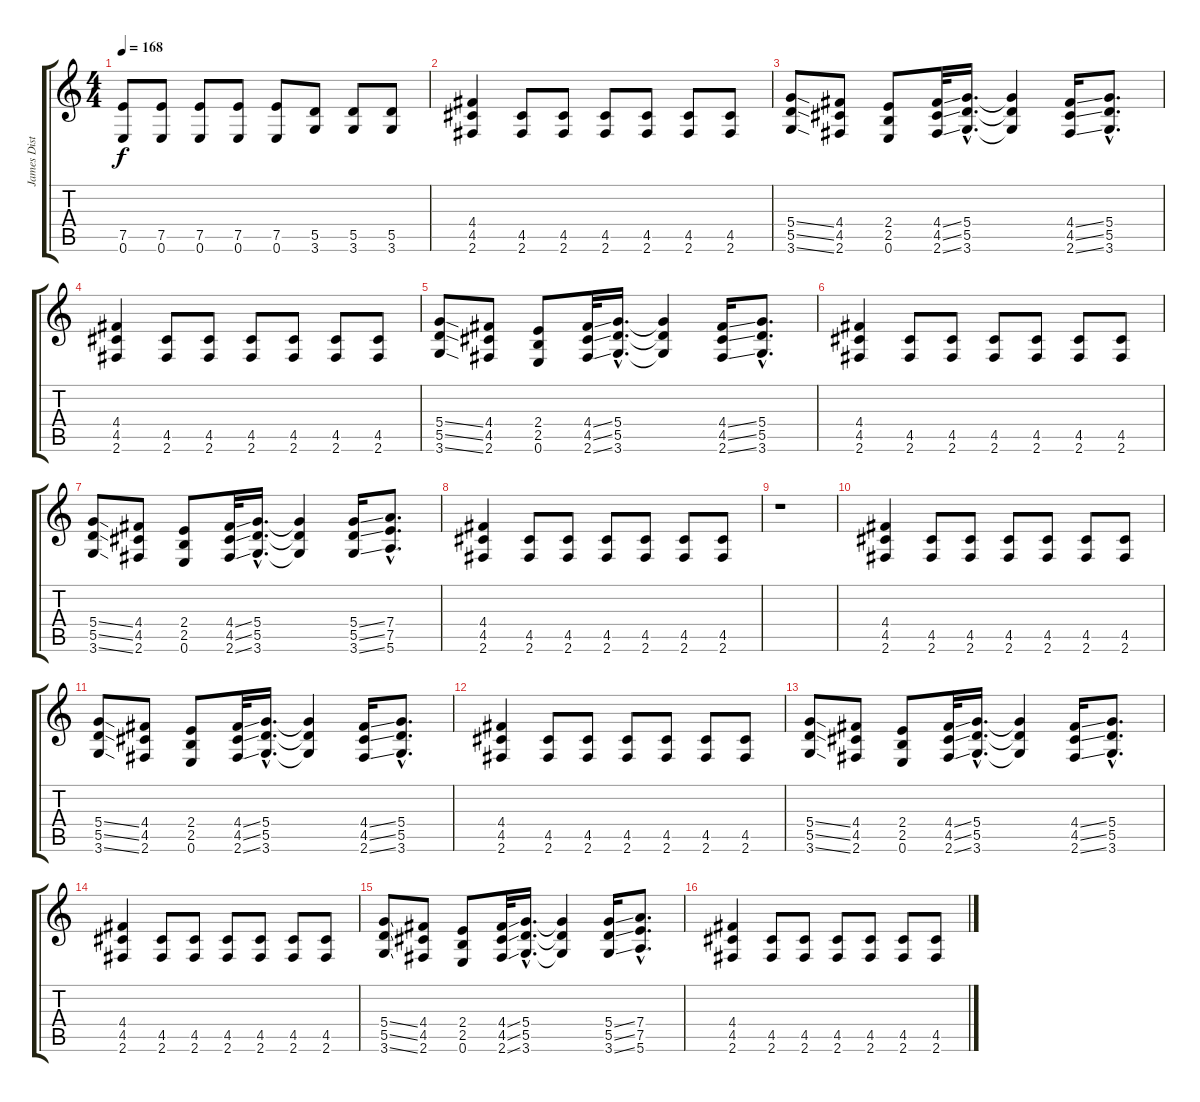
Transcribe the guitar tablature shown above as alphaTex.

\track ("James Distortion" "James Dist") {instrument distortionguitar}
\staff {score tabs}
\tuning (E4 B3 G3 D3 A2 E2) {hide}
\ts (4 4)
\tempo 168
\clef g2
\ks c
(7.5 0.6).8{dy f} (7.5 0.6).8 (7.5 0.6).8 (7.5 0.6).8 (7.5 0.6).8 (5.5 3.6).8 (5.5 3.6).8 (5.5 3.6).8 |
(4.4 4.5 2.6).4 (4.5 2.6).8 (4.5 2.6).8 (4.5 2.6).8 (4.5 2.6).8 (4.5 2.6).8 (4.5 2.6).8 |
(5.4{ss} 5.5{ss} 3.6{ss}).8 (4.4 4.5 2.6).8 (2.4 2.5 0.6).8 (4.4{ss} 4.5{ss} 2.6{ss}).32 (5.4{hac} 5.5{hac} 3.6{hac}).16{d} (5.4{t} 5.5{t} 3.6{t}).4 (4.4{ss} 4.5{ss} 2.6{ss}).16 (5.4{hac} 5.5{hac} 3.6{hac}).8{d} |
(4.4 4.5 2.6).4 (4.5 2.6).8 (4.5 2.6).8 (4.5 2.6).8 (4.5 2.6).8 (4.5 2.6).8 (4.5 2.6).8 |
(5.4{ss} 5.5{ss} 3.6{ss}).8 (4.4 4.5 2.6).8 (2.4 2.5 0.6).8 (4.4{ss} 4.5{ss} 2.6{ss}).32 (5.4{hac} 5.5{hac} 3.6{hac}).16{d} (5.4{t} 5.5{t} 3.6{t}).4 (4.4{ss} 4.5{ss} 2.6{ss}).16 (5.4{hac} 5.5{hac} 3.6{hac}).8{d} |
(4.4 4.5 2.6).4 (4.5 2.6).8 (4.5 2.6).8 (4.5 2.6).8 (4.5 2.6).8 (4.5 2.6).8 (4.5 2.6).8 |
(5.4{ss} 5.5{ss} 3.6{ss}).8 (4.4 4.5 2.6).8 (2.4 2.5 0.6).8 (4.4{ss} 4.5{ss} 2.6{ss}).32 (5.4{hac} 5.5{hac} 3.6{hac}).16{d} (5.4{t} 5.5{t} 3.6{t}).4 (5.4{ss} 5.5{ss} 3.6{ss}).16 (7.4{hac} 7.5{hac} 5.6{hac}).8{d} |
(4.4 4.5 2.6).4 (4.5 2.6).8 (4.5 2.6).8 (4.5 2.6).8 (4.5 2.6).8 (4.5 2.6).8 (4.5 2.6).8 |
r.1 |
(4.4 4.5 2.6).4 (4.5 2.6).8 (4.5 2.6).8 (4.5 2.6).8 (4.5 2.6).8 (4.5 2.6).8 (4.5 2.6).8 |
(5.4{ss} 5.5{ss} 3.6{ss}).8 (4.4 4.5 2.6).8 (2.4 2.5 0.6).8 (4.4{ss} 4.5{ss} 2.6{ss}).32 (5.4{hac} 5.5{hac} 3.6{hac}).16{d} (5.4{t} 5.5{t} 3.6{t}).4 (4.4{ss} 4.5{ss} 2.6{ss}).16 (5.4{hac} 5.5{hac} 3.6{hac}).8{d} |
(4.4 4.5 2.6).4 (4.5 2.6).8 (4.5 2.6).8 (4.5 2.6).8 (4.5 2.6).8 (4.5 2.6).8 (4.5 2.6).8 |
(5.4{ss} 5.5{ss} 3.6{ss}).8 (4.4 4.5 2.6).8 (2.4 2.5 0.6).8 (4.4{ss} 4.5{ss} 2.6{ss}).32 (5.4{hac} 5.5{hac} 3.6{hac}).16{d} (5.4{t} 5.5{t} 3.6{t}).4 (4.4{ss} 4.5{ss} 2.6{ss}).16 (5.4{hac} 5.5{hac} 3.6{hac}).8{d} |
(4.4 4.5 2.6).4 (4.5 2.6).8 (4.5 2.6).8 (4.5 2.6).8 (4.5 2.6).8 (4.5 2.6).8 (4.5 2.6).8 |
(5.4{ss} 5.5{ss} 3.6{ss}).8 (4.4 4.5 2.6).8 (2.4 2.5 0.6).8 (4.4{ss} 4.5{ss} 2.6{ss}).32 (5.4{hac} 5.5{hac} 3.6{hac}).16{d} (5.4{t} 5.5{t} 3.6{t}).4 (5.4{ss} 5.5{ss} 3.6{ss}).16 (7.4{hac} 7.5{hac} 5.6{hac}).8{d} |
(4.4 4.5 2.6).4 (4.5 2.6).8 (4.5 2.6).8 (4.5 2.6).8 (4.5 2.6).8 (4.5 2.6).8 (4.5 2.6).8
